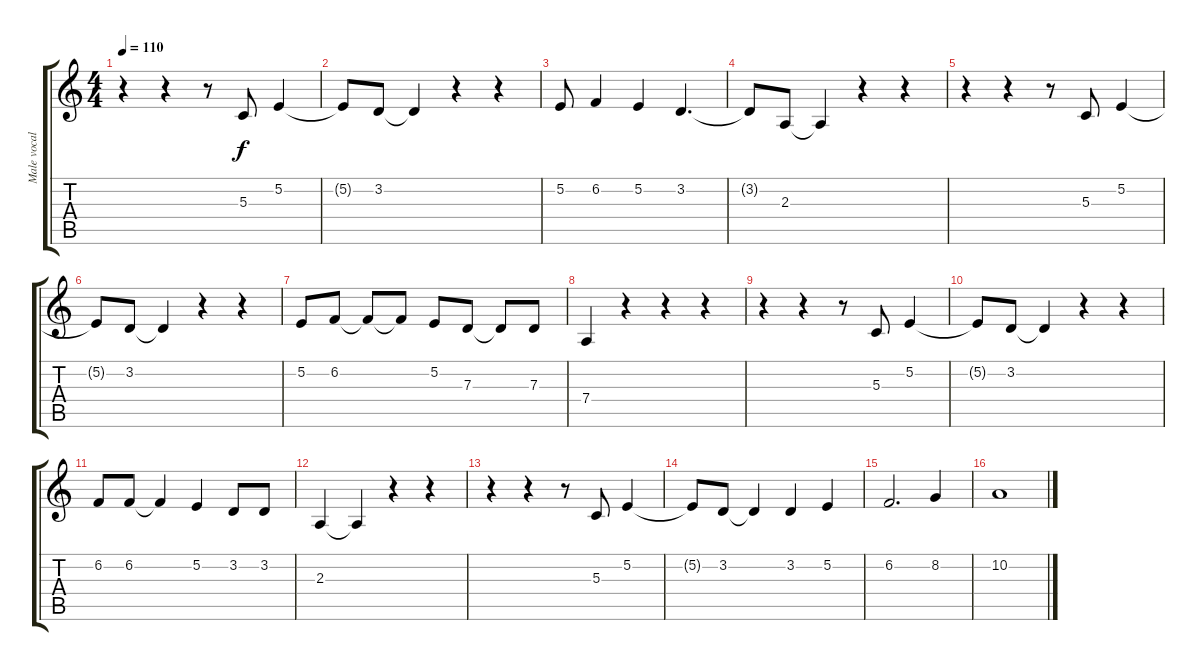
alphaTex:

\track ("Male vocals" "Male vocal") {instrument flute}
\staff {score tabs}
\tuning (E4 B3 G3 D3 A2 E2) {hide}
\ts (4 4)
\tempo 110
\clef g2
\ks c
r.4{dy f} r.4 r.8 5.3.8 5.2.4 |
5.2{t}.8 3.2.8 3.2{t}.4 r.4 r.4 |
5.2.8 6.2.4 5.2.4 3.2.4{d} |
3.2{t}.8 2.3.8 2.3{t}.4 r.4 r.4 |
r.4 r.4 r.8 5.3.8 5.2.4 |
5.2{t}.8 3.2.8 3.2{t}.4 r.4 r.4 |
5.2.8 6.2.8 6.2{t}.8 6.2{t}.8 5.2.8 7.3.8 7.3{t}.8 7.3.8 |
7.4.4 r.4 r.4 r.4 |
r.4 r.4 r.8 5.3.8 5.2.4 |
5.2{t}.8 3.2.8 3.2{t}.4 r.4 r.4 |
6.2.8 6.2.8 6.2{t}.4 5.2.4 3.2.8 3.2.8 |
2.3.4 2.3{t}.4 r.4 r.4 |
r.4 r.4 r.8 5.3.8 5.2.4 |
5.2{t}.8 3.2.8 3.2{t}.4 3.2.4 5.2.4 |
6.2.2{d} 8.2.4 |
10.2.1
